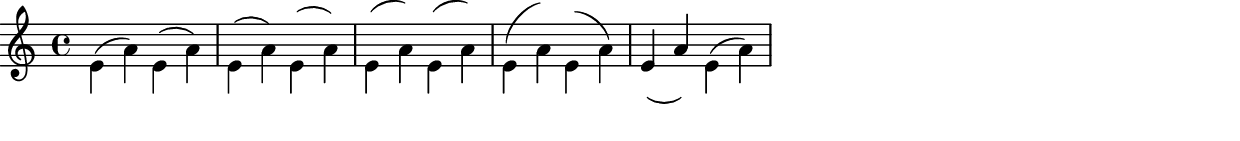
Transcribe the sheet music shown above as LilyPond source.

%% Generated by lilypond-book
%% Options: [exampleindent=10.16\mm,indent=0\mm,line-width=160\mm]
\include "lilypond-book-preamble.ly"


% ****************************************************************
% Start cut-&-pastable-section
% ****************************************************************

#(ly:set-option 'eps-box-padding 3.000000)



\paper {
  indent = 0\mm
  line-width = 160\mm
  % offset the left padding, also add 1mm as lilypond creates cropped
  % images with a little space on the right
  line-width = #(- line-width (* mm  3.000000) (* mm 1))
}

\layout {
  
}




% ****************************************************************
% ly snippet:
% ****************************************************************
\sourcefilename "snippets/moving-slur-positions-vertically.ly"
\sourcefileline 0
%% DO NOT EDIT this file manually; it was automatically
%% generated from the LilyPond Snippet Repository
%% (http://lsr.di.unimi.it).
%%
%% Make any changes in the LSR itself, or in
%% `Documentation/snippets/new/`, then run
%% `scripts/auxiliar/makelsr.pl`.
%%
%% This file is in the public domain.

\version "2.23.13"

\header {
%% Translation of GIT committish: a8a85e19654e46d725563e6deba44083ef137a2c
  texidocja = "
スラーの縦方向の位置は @code{Slur} の @code{positions} プロパティによって@c
調整することができます。このプロパティは 2 つのパラメータを取り、@c
1 つ目はスラーの左端、2 つ目はスラーの右端です。@c
このパラメータの値は、スラーの正確な位置を決定するために用いられるわけでは@c
ありません -- LilyPond ではどのようなスラーが見た目として最善かを、@c
このパラメータを基にして決定します。@c
正の値はスラーを上方向に移動するため、符幹が下向きの音符に対して有効です。@c
負の値はスラーを下方向に移動します。
"
  doctitleja = "スラーの縦方向の位置を移動する"

%% Translation of GIT committish: a3fd5364fc4f247579da0ed2bfea887ab37285c6
  texidocfr = "
Le positionnement vertical d'une liaison se contrôle par la propriété
@code{positions} de l'objet @code{Slur}. Cette propriété dispose de deux
paramètres : le premier affecte l'extrémité gauche de la liaison, le
second son extrémité droite. La valeur des paramètres n'aura aucune
influence sur le galbe de la liaison. LilyPond ne s'en servira que pour
adapter le positionnement de la courbe. Des valeurs positives décalent
la liaison vers le haut et s'utilisent pour des hampes descendantes. Des
valeurs négatives entraînent un décalage vers le bas.
"

  doctitlefr = "Déplacement vertical des liaisons d'articulation"

%% Translation of GIT committish: 8ffecf6be17c6ec2ff87cf31873121a8cce29b09
  texidoces = "
Se puede ajustar la posición vertical de una ligadura de
expresión utilizando la propiedad @code{positions} del objeto
@code{Slur}.  La propiedad tiene dos parámetros, refiriéndose el
primero al extremo izquierdo de la ligadura y el segundo al derecho.
Los valores de los parámetros no se utilizan por parte de LilyPond
para producir un desplazamiento exacto de la ligadura: más bien
selecciona la colocación que mejor aspecto tiene, teniendo en cuenta
los valores de los parámetros.  Los valores positivos desplazan la
ligadura hacia arriba, y son adecuados a notas que tienen las plicas
hacia abajo.  Los valores negativos desplazan las ligaduras bajas aún
más hacia abajo.

"
  doctitlees = "Desplazar ligaduras de expresión verticalmente"

%% Translation of GIT committish: 8ffecf6be17c6ec2ff87cf31873121a8cce29b09
  texidocca = "
Es pot ajustar la posició vertical d'una lligadura d'expressió
utilitzant la propietat @code{positions} de l'objecte
@code{Slur}.  La propietat de dos paràmetres, on el primer es
refereix a l'extrem esquerre de la lligadura i el segon al dret.
Els valors dels paràmetres no s'utilitzen per part del LilyPond
per produir un desplaçament exacte de la lligadura: més bé
selecciona la col·locació que té un aspecte millor, tenint en
compte els valors dels paràmetres.  Els valors positius desplacen
la lligadura cap amunt, i són adequats a notes que tenen les
pliques cap avall.  Els valors negatius desplacen les lligadures
baixes encara més cap avall.

"
  doctitleca = "Desplaçament de les lligadures d'expressió verticalment"

  lsrtags = "expressive-marks, tweaks-and-overrides"

  texidoc = "
The vertical position of a slur can be adjusted using the
@code{positions} property of @code{Slur}.  The property has 2
parameters, the first referring to the left end of the slur and the
second to the right.  The values of the parameters are not used by
LilyPond to make an exact movement of the slur - instead it selects
what placement of the slur looks best, taking into account the
parameter values.  Positive values move the slur up, and are
appropriate for notes with stems down.  Negative values move downward
slurs further down.
"

  doctitle = "Moving slur positions vertically"
} % begin verbatim


\relative c' {
  \stemDown
  e4( a)
  \override Slur.positions = #'(1 . 1)
  e4( a)
  \override Slur.positions = #'(2 . 2)
  e4( a)
  \override Slur.positions = #'(3 . 3)
  e4( a)
  \override Slur.positions = #'(4 . 4)
  e4( a)
  \override Slur.positions = #'(5 . 5)
  e4( a)
  \override Slur.positions = #'(0 . 5)
  e4( a)
  \override Slur.positions = #'(5 . 0)
  e4( a)
  \stemUp
  \override Slur.positions = #'(-5 . -5)
  e4( a)
  \stemDown
  \revert Slur.positions
  e4( a)
}



% ****************************************************************
% end ly snippet
% ****************************************************************
